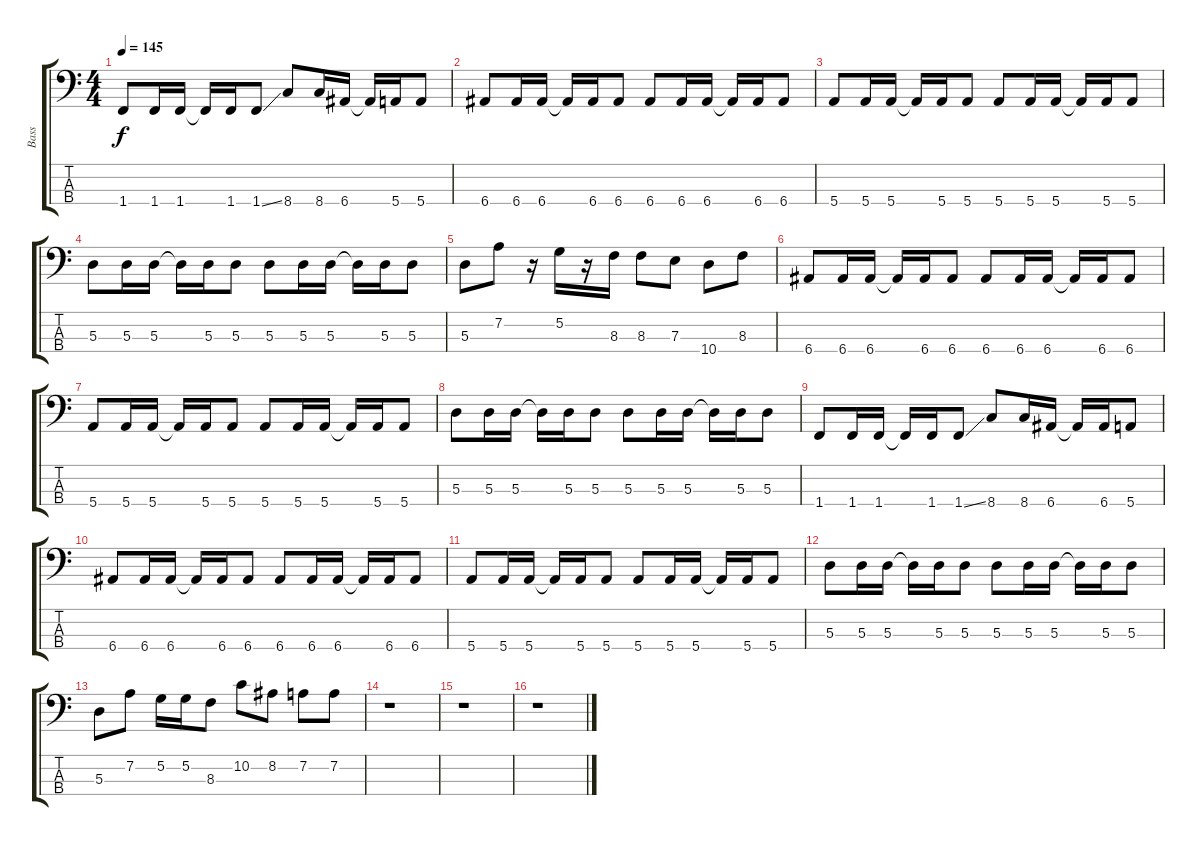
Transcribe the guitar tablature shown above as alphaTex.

\track ("Bass" "Bass") {instrument electricbasspick}
\staff {score tabs}
\tuning (G2 D2 A1 E1) {hide}
\ts (4 4)
\tempo 145
\clef f4
\ks c
1.4.8{dy f} 1.4.16 1.4.16 1.4{t}.16 1.4.16 1.4{ss}.8 8.4.8 8.4.16 6.4.16 6.4{t}.16 5.4.16 5.4.8 |
6.4.8 6.4.16 6.4.16 6.4{t}.16 6.4.16 6.4.8 6.4.8 6.4.16 6.4.16 6.4{t}.16 6.4.16 6.4.8 |
5.4.8 5.4.16 5.4.16 5.4{t}.16 5.4.16 5.4.8 5.4.8 5.4.16 5.4.16 5.4{t}.16 5.4.16 5.4.8 |
5.3.8 5.3.16 5.3.16 5.3{t}.16 5.3.16 5.3.8 5.3.8 5.3.16 5.3.16 5.3{t}.16 5.3.16 5.3.8 |
5.3.8 7.2.8 r.16 5.2.16 r.16 8.3.16 8.3.8 7.3.8 10.4.8 8.3.8 |
6.4.8 6.4.16 6.4.16 6.4{t}.16 6.4.16 6.4.8 6.4.8 6.4.16 6.4.16 6.4{t}.16 6.4.16 6.4.8 |
5.4.8 5.4.16 5.4.16 5.4{t}.16 5.4.16 5.4.8 5.4.8 5.4.16 5.4.16 5.4{t}.16 5.4.16 5.4.8 |
5.3.8 5.3.16 5.3.16 5.3{t}.16 5.3.16 5.3.8 5.3.8 5.3.16 5.3.16 5.3{t}.16 5.3.16 5.3.8 |
1.4.8 1.4.16 1.4.16 1.4{t}.16 1.4.16 1.4{ss}.8 8.4.8 8.4.16 6.4.16 6.4{t}.16 6.4.16 5.4.8 |
6.4.8 6.4.16 6.4.16 6.4{t}.16 6.4.16 6.4.8 6.4.8 6.4.16 6.4.16 6.4{t}.16 6.4.16 6.4.8 |
5.4.8 5.4.16 5.4.16 5.4{t}.16 5.4.16 5.4.8 5.4.8 5.4.16 5.4.16 5.4{t}.16 5.4.16 5.4.8 |
5.3.8 5.3.16 5.3.16 5.3{t}.16 5.3.16 5.3.8 5.3.8 5.3.16 5.3.16 5.3{t}.16 5.3.16 5.3.8 |
5.3.8 7.2.8 5.2.16 5.2.16 8.3.8 10.2.8 8.2.8 7.2.8 7.2.8 |
r.1 |
r.1 |
r.1
